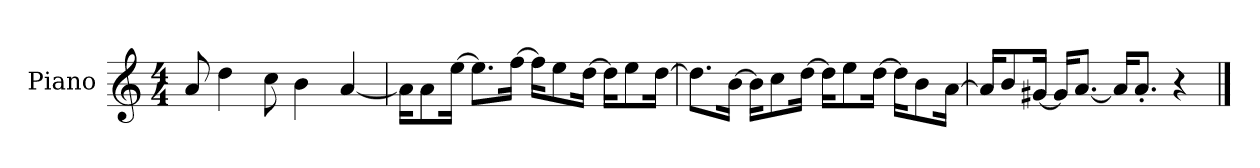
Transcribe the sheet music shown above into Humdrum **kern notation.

**kern
*part1
*staff1
*I"Piano
*I'P-no
*clefG2
*k[]
*M4/4
*MM90
=1
8a/
4dd\
8cc\
4b\
[4a/
=2
16a\KL]
8a\
[16ee\Jk
8.ee\L]
[16ff\Jk
16ff\KL]
8ee\
[16dd\Jk
16dd\KL]
8ee\
[16dd\Jk
=3
8.dd\L]
[16b\Jk
16b\KL]
8cc\
[16dd\Jk
16dd\KL]
8ee\
[16dd\Jk
16dd\KL]
8b\
[16a\Jk
=4
16a/KL]
8b/
[16g#X/Jk
16g#/KL]
[8.a/J
16a/KL]
8.a'/J
4r
==
*-
